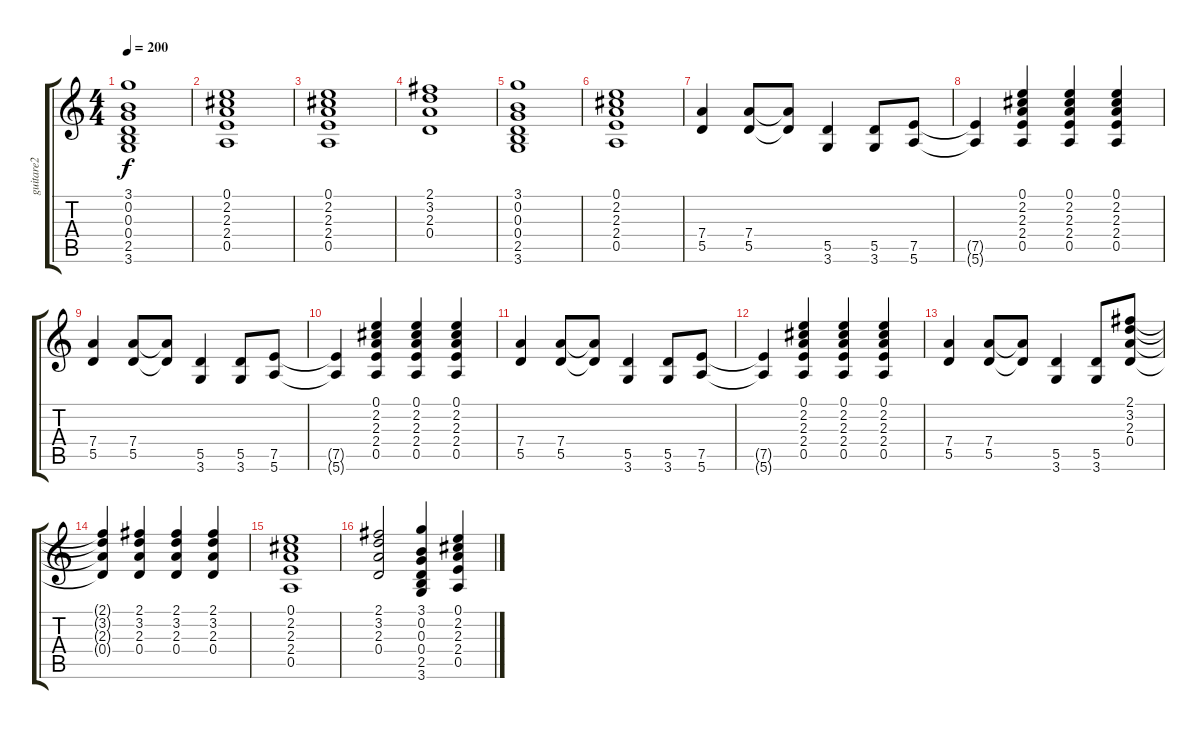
\track ("guitare2" "guitare2") {instrument distortionguitar}
\staff {score tabs}
\tuning (E4 B3 G3 D3 A2 E2) {hide}
\ts (4 4)
\tempo 200
\clef g2
\ks c
(3.1 0.2 0.3 0.4 2.5 3.6).1{dy f} |
(0.1 2.2 2.3 2.4 0.5).1 |
(0.1 2.2 2.3 2.4 0.5).1 |
(2.1 3.2 2.3 0.4).1 |
(3.1 0.2 0.3 0.4 2.5 3.6).1 |
(0.1 2.2 2.3 2.4 0.5).1 |
(7.4 5.5).4 (7.4 5.5).8 (7.4{t} 5.5{t}).8 (5.5 3.6).4 (5.5 3.6).8 (7.5 5.6).8 |
(7.5{t} 5.6{t}).4 (0.1 2.2 2.3 2.4 0.5).4 (0.1 2.2 2.3 2.4 0.5).4 (0.1 2.2 2.3 2.4 0.5).4 |
(7.4 5.5).4 (7.4 5.5).8 (7.4{t} 5.5{t}).8 (5.5 3.6).4 (5.5 3.6).8 (7.5 5.6).8 |
(7.5{t} 5.6{t}).4 (0.1 2.2 2.3 2.4 0.5).4 (0.1 2.2 2.3 2.4 0.5).4 (0.1 2.2 2.3 2.4 0.5).4 |
(7.4 5.5).4 (7.4 5.5).8 (7.4{t} 5.5{t}).8 (5.5 3.6).4 (5.5 3.6).8 (7.5 5.6).8 |
(7.5{t} 5.6{t}).4 (0.1 2.2 2.3 2.4 0.5).4 (0.1 2.2 2.3 2.4 0.5).4 (0.1 2.2 2.3 2.4 0.5).4 |
(7.4 5.5).4 (7.4 5.5).8 (7.4{t} 5.5{t}).8 (5.5 3.6).4 (5.5 3.6).8 (2.1 3.2 2.3 0.4).8 |
(2.1{t} 3.2{t} 2.3{t} 0.4{t}).4 (2.1 3.2 2.3 0.4).4 (2.1 3.2 2.3 0.4).4 (2.1 3.2 2.3 0.4).4 |
(0.1 2.2 2.3 2.4 0.5).1 |
(2.1 3.2 2.3 0.4).2 (3.1 0.2 0.3 0.4 2.5 3.6).4 (0.1 2.2 2.3 2.4 0.5).4
